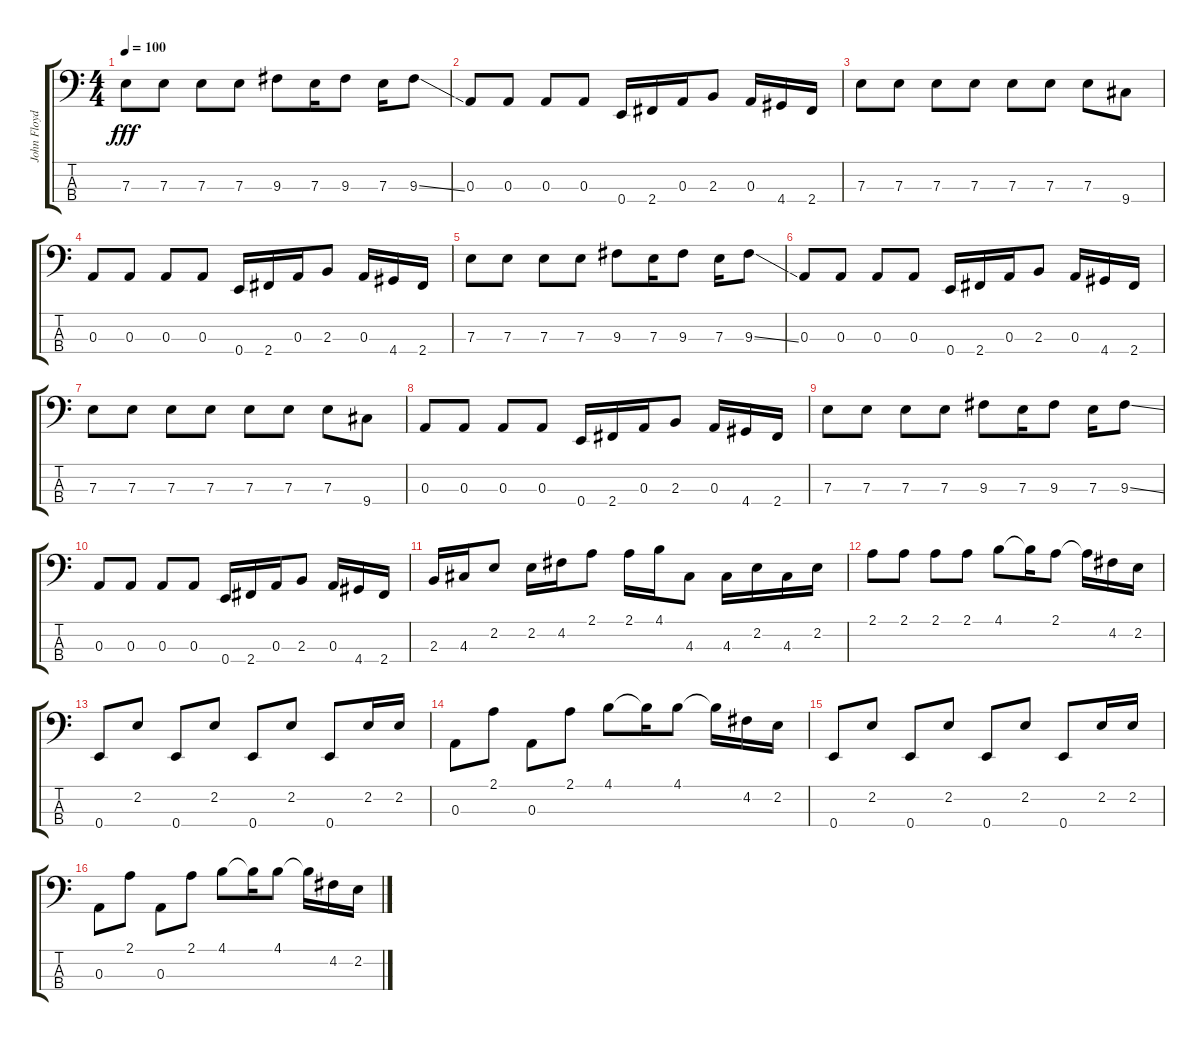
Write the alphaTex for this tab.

\track ("John Floyd" "John Floyd") {instrument acousticguitarsteel}
\staff {score tabs}
\tuning (G2 D2 A1 E1) {hide}
\ts (4 4)
\tempo 100
\clef f4
\ks c
7.3.8{dy fff} 7.3.8 7.3.8 7.3.8 9.3.8 7.3.16 9.3.8 7.3.16 9.3{ss}.8 |
0.3.8 0.3.8 0.3.8 0.3.8 0.4.16 2.4.16 0.3.16 2.3.8 0.3.16 4.4.16 2.4.16 |
7.3.8 7.3.8 7.3.8 7.3.8 7.3.8 7.3.8 7.3.8 9.4.8 |
0.3.8 0.3.8 0.3.8 0.3.8 0.4.16 2.4.16 0.3.16 2.3.8 0.3.16 4.4.16 2.4.16 |
7.3.8 7.3.8 7.3.8 7.3.8 9.3.8 7.3.16 9.3.8 7.3.16 9.3{ss}.8 |
0.3.8 0.3.8 0.3.8 0.3.8 0.4.16 2.4.16 0.3.16 2.3.8 0.3.16 4.4.16 2.4.16 |
7.3.8 7.3.8 7.3.8 7.3.8 7.3.8 7.3.8 7.3.8 9.4.8 |
0.3.8 0.3.8 0.3.8 0.3.8 0.4.16 2.4.16 0.3.16 2.3.8 0.3.16 4.4.16 2.4.16 |
7.3.8 7.3.8 7.3.8 7.3.8 9.3.8 7.3.16 9.3.8 7.3.16 9.3{ss}.8 |
0.3.8 0.3.8 0.3.8 0.3.8 0.4.16 2.4.16 0.3.16 2.3.8 0.3.16 4.4.16 2.4.16 |
2.3.16 4.3.16 2.2.8 2.2.16 4.2.16 2.1.8 2.1.16 4.1.16 4.3.8 4.3.16 2.2.16 4.3.16 2.2.16 |
2.1.8 2.1.8 2.1.8 2.1.8 4.1.8 4.1{t}.16 2.1.8 2.1{t}.16 4.2.16 2.2.16 |
0.4.8 2.2.8 0.4.8 2.2.8 0.4.8 2.2.8 0.4.8 2.2.16 2.2.16 |
0.3.8 2.1.8 0.3.8 2.1.8 4.1.8 4.1{t}.16 4.1.8 4.1{t}.16 4.2.16 2.2.16 |
0.4.8 2.2.8 0.4.8 2.2.8 0.4.8 2.2.8 0.4.8 2.2.16 2.2.16 |
0.3.8 2.1.8 0.3.8 2.1.8 4.1.8 4.1{t}.16 4.1.8 4.1{t}.16 4.2.16 2.2.16
